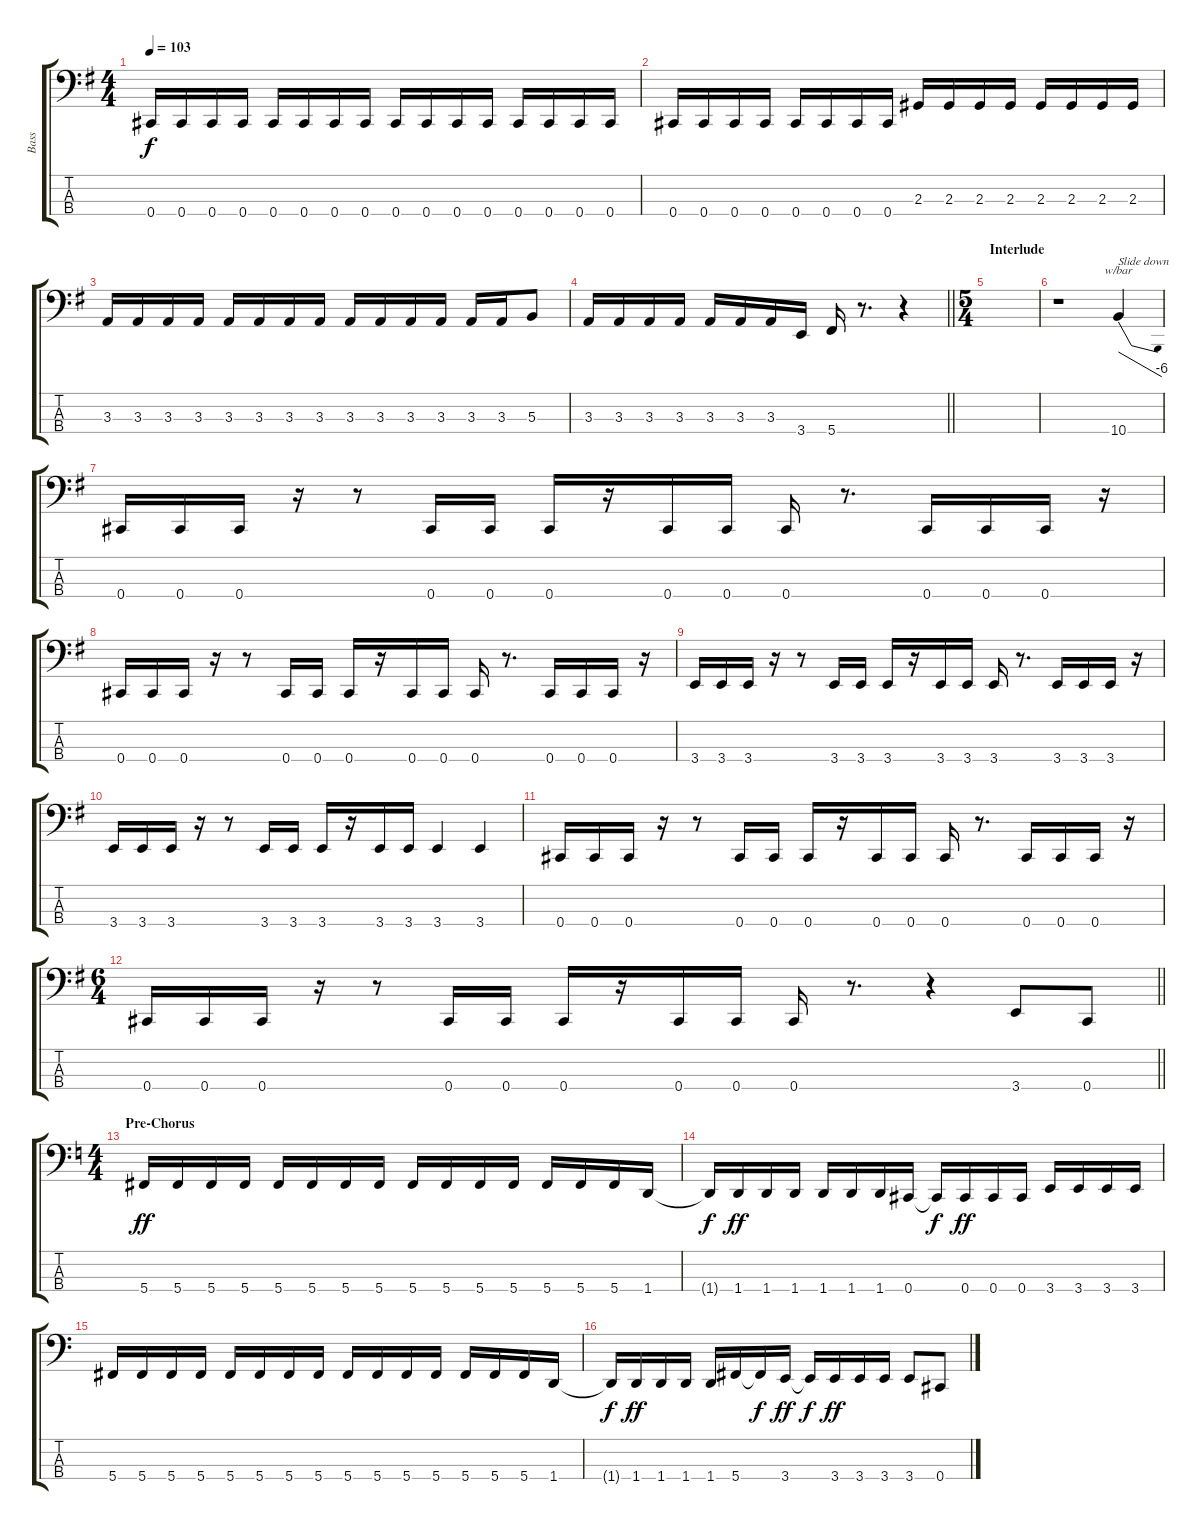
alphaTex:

\track ("Bass" "Bass") {instrument electricbassfinger}
\staff {score tabs}
\tuning (E2 B1 Gb1 Db1) {hide}
\ts (4 4)
\tempo 103
\clef f4
\ks g
0.4.16{dy f} 0.4.16 0.4.16 0.4.16 0.4.16 0.4.16 0.4.16 0.4.16 0.4.16 0.4.16 0.4.16 0.4.16 0.4.16 0.4.16 0.4.16 0.4.16 |
0.4.16 0.4.16 0.4.16 0.4.16 0.4.16 0.4.16 0.4.16 0.4.16 2.3.16 2.3.16 2.3.16 2.3.16 2.3.16 2.3.16 2.3.16 2.3.16 |
3.3.16 3.3.16 3.3.16 3.3.16 3.3.16 3.3.16 3.3.16 3.3.16 3.3.16 3.3.16 3.3.16 3.3.16 3.3.16 3.3.16 5.3.8 |
\barLineRight lightlight
3.3.16 3.3.16 3.3.16 3.3.16 3.3.16 3.3.16 3.3.16 3.4.16 5.4.16 r.8{d} r.4 |
\ts (5 4)
\section ("" "Interlude")
|
r.1 10.4.4{tbe (dive default 0 0 60 -24) txt "Slide down"} |
0.4.16 0.4.16 0.4.16 r.16 r.8 0.4.16 0.4.16 0.4.16 r.16 0.4.16 0.4.16 0.4.16 r.8{d} 0.4.16 0.4.16 0.4.16 r.16 |
0.4.16 0.4.16 0.4.16 r.16 r.8 0.4.16 0.4.16 0.4.16 r.16 0.4.16 0.4.16 0.4.16 r.8{d} 0.4.16 0.4.16 0.4.16 r.16 |
3.4.16 3.4.16 3.4.16 r.16 r.8 3.4.16 3.4.16 3.4.16 r.16 3.4.16 3.4.16 3.4.16 r.8{d} 3.4.16 3.4.16 3.4.16 r.16 |
3.4.16 3.4.16 3.4.16 r.16 r.8 3.4.16 3.4.16 3.4.16 r.16 3.4.16 3.4.16 3.4.4 3.4.4 |
0.4.16 0.4.16 0.4.16 r.16 r.8 0.4.16 0.4.16 0.4.16 r.16 0.4.16 0.4.16 0.4.16 r.8{d} 0.4.16 0.4.16 0.4.16 r.16 |
\ts (6 4)
\barLineRight lightlight
0.4.16 0.4.16 0.4.16 r.16 r.8 0.4.16 0.4.16 0.4.16 r.16 0.4.16 0.4.16 0.4.16 r.8{d} r.4 3.4.8 0.4.8 |
\ts (4 4)
\section ("" "Pre-Chorus")
\ks c
5.4.16{dy ff} 5.4.16 5.4.16 5.4.16 5.4.16 5.4.16 5.4.16 5.4.16 5.4.16 5.4.16 5.4.16 5.4.16 5.4.16 5.4.16 5.4.16 1.4.16 |
1.4{t}.16{dy f} 1.4.16{dy ff} 1.4.16 1.4.16 1.4.16 1.4.16 1.4.16 0.4.16 0.4{t}.16{dy f} 0.4.16{dy ff} 0.4.16 0.4.16 3.4.16 3.4.16 3.4.16 3.4.16 |
5.4.16 5.4.16 5.4.16 5.4.16 5.4.16 5.4.16 5.4.16 5.4.16 5.4.16 5.4.16 5.4.16 5.4.16 5.4.16 5.4.16 5.4.16 1.4.16 |
1.4{t}.16{dy f} 1.4.16{dy ff} 1.4.16 1.4.16 1.4.16 5.4.16 5.4{t}.16{dy f} 3.4.16{dy ff} 3.4{t}.16{dy f} 3.4.16{dy ff} 3.4.16 3.4.16 3.4.8 0.4.8
